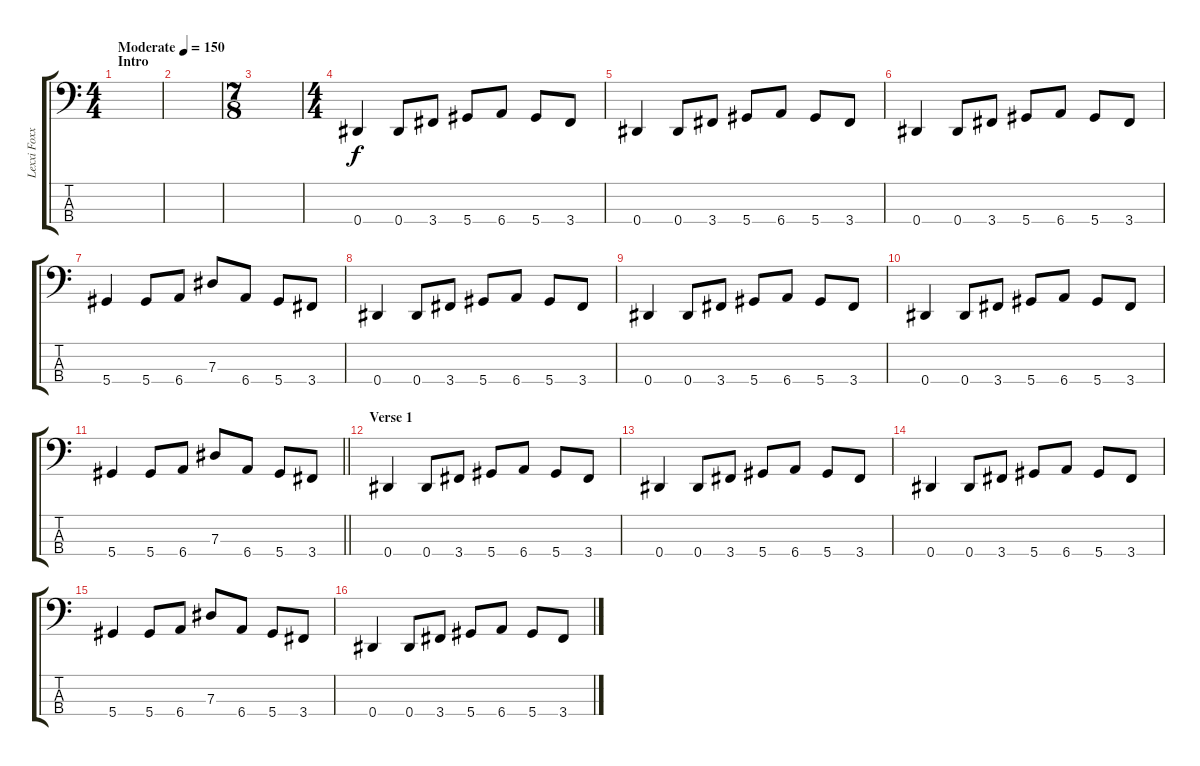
\track ("Lexxi Foxxx" "Lexxi Foxx") {instrument electricbasspick}
\staff {score tabs}
\tuning (Gb2 Db2 Ab1 Eb1) {hide}
\ts (4 4)
\section ("" "Intro")
\tempo (150 "Moderate")
\clef f4
\ks c
|
|
\ts (7 8)
|
\ts (4 4)
0.4.4 0.4.8 3.4.8 5.4.8 6.4.8 5.4.8 3.4.8 |
0.4.4 0.4.8 3.4.8 5.4.8 6.4.8 5.4.8 3.4.8 |
0.4.4 0.4.8 3.4.8 5.4.8 6.4.8 5.4.8 3.4.8 |
5.4.4 5.4.8 6.4.8 7.3.8 6.4.8 5.4.8 3.4.8 |
0.4.4 0.4.8 3.4.8 5.4.8 6.4.8 5.4.8 3.4.8 |
0.4.4 0.4.8 3.4.8 5.4.8 6.4.8 5.4.8 3.4.8 |
0.4.4 0.4.8 3.4.8 5.4.8 6.4.8 5.4.8 3.4.8 |
\barLineRight lightlight
5.4.4 5.4.8 6.4.8 7.3.8 6.4.8 5.4.8 3.4.8 |
\section ("" "Verse 1")
0.4.4 0.4.8 3.4.8 5.4.8 6.4.8 5.4.8 3.4.8 |
0.4.4 0.4.8 3.4.8 5.4.8 6.4.8 5.4.8 3.4.8 |
0.4.4 0.4.8 3.4.8 5.4.8 6.4.8 5.4.8 3.4.8 |
5.4.4 5.4.8 6.4.8 7.3.8 6.4.8 5.4.8 3.4.8 |
0.4.4 0.4.8 3.4.8 5.4.8 6.4.8 5.4.8 3.4.8
